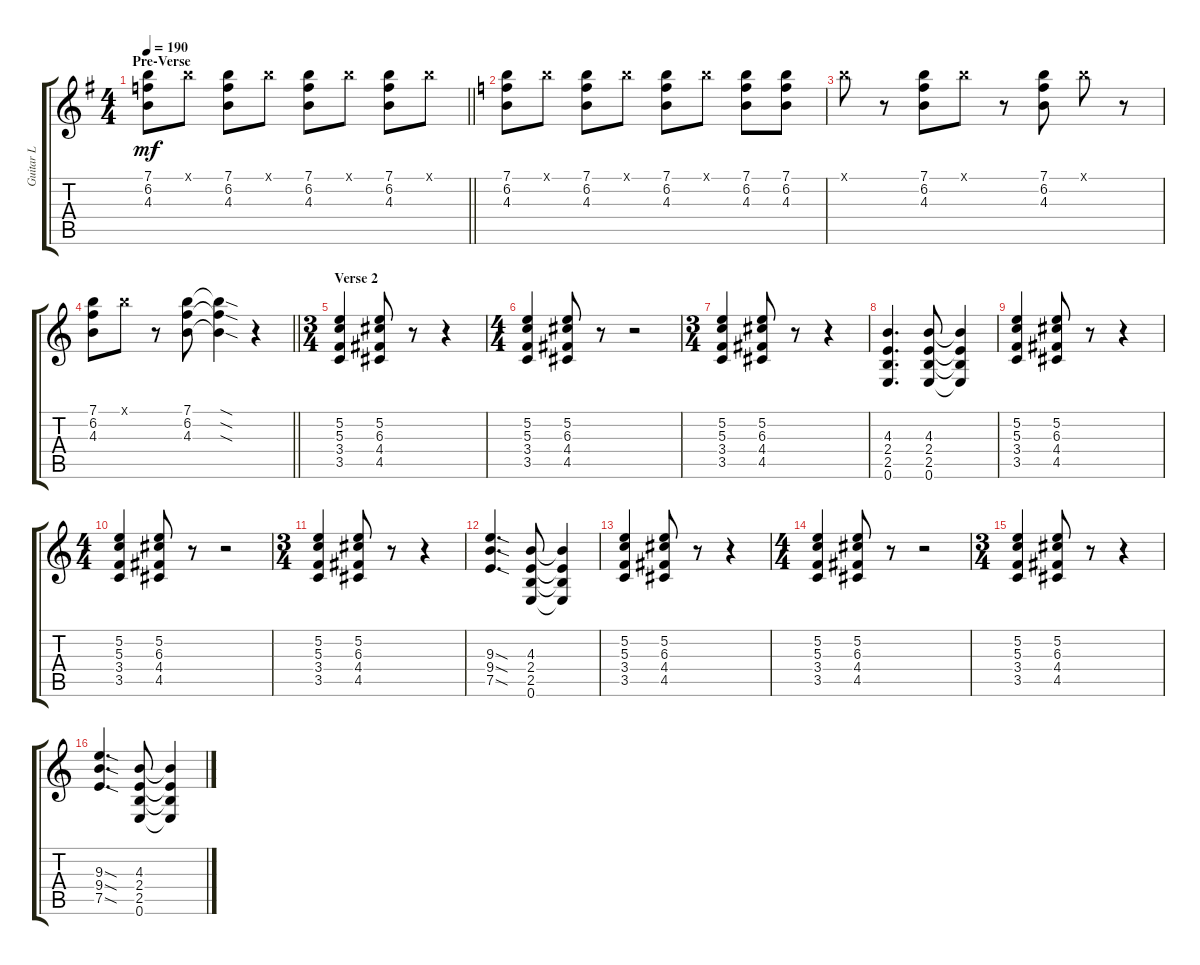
\track ("Guitar L" "Guitar L") {instrument distortionguitar}
\staff {score tabs}
\tuning (E4 B3 G3 D3 A2 E2) {hide}
\ts (4 4)
\section ("" "Pre-Verse")
\tempo 190
\clef g2
\barLineRight lightlight
\ks g
(7.1 6.2 4.3).8{dy mf} 7.1{x}.8 (7.1 6.2 4.3).8 7.1{x}.8 (7.1 6.2 4.3).8 7.1{x}.8 (7.1 6.2 4.3).8 7.1{x}.8 |
\ks c
(7.1 6.2 4.3).8 7.1{x}.8 (7.1 6.2 4.3).8 7.1{x}.8 (7.1 6.2 4.3).8 7.1{x}.8 (7.1 6.2 4.3).8 (7.1 6.2 4.3).8 |
7.1{x}.8 r.8 (7.1 6.2 4.3).8 7.1{x}.8 r.8 (7.1 6.2 4.3).8 7.1{x}.8 r.8 |
\barLineRight lightlight
(7.1 6.2 4.3).8 7.1{x}.8 r.8 (7.1 6.2 4.3).8 (7.1{sod t} 6.2{sod t} 4.3{sod t}).4 r.4 |
\ts (3 4)
\section ("" "Verse 2")
(5.2 5.3 3.4 3.5).4 (5.2 6.3 4.4 4.5).8 r.8 r.4 |
\ts (4 4)
(5.2 5.3 3.4 3.5).4 (5.2 6.3 4.4 4.5).8 r.8 r.2 |
\ts (3 4)
(5.2 5.3 3.4 3.5).4 (5.2 6.3 4.4 4.5).8 r.8 r.4 |
(4.3 2.4 2.5 0.6).4{d} (4.3 2.4 2.5 0.6).8 (4.3{t} 2.4{t} 2.5{t} 0.6{t}).4 |
(5.2 5.3 3.4 3.5).4 (5.2 6.3 4.4 4.5).8 r.8 r.4 |
\ts (4 4)
(5.2 5.3 3.4 3.5).4 (5.2 6.3 4.4 4.5).8 r.8 r.2 |
\ts (3 4)
(5.2 5.3 3.4 3.5).4 (5.2 6.3 4.4 4.5).8 r.8 r.4 |
(9.3{sod} 9.4{sod} 7.5{sod}).4{d} (4.3 2.4 2.5 0.6).8 (4.3{t} 2.4{t} 2.5{t} 0.6{t}).4 |
(5.2 5.3 3.4 3.5).4 (5.2 6.3 4.4 4.5).8 r.8 r.4 |
\ts (4 4)
(5.2 5.3 3.4 3.5).4 (5.2 6.3 4.4 4.5).8 r.8 r.2 |
\ts (3 4)
(5.2 5.3 3.4 3.5).4 (5.2 6.3 4.4 4.5).8 r.8 r.4 |
(9.3{sod} 9.4{sod} 7.5{sod}).4{d} (4.3 2.4 2.5 0.6).8 (4.3{t} 2.4{t} 2.5{t} 0.6{t}).4
